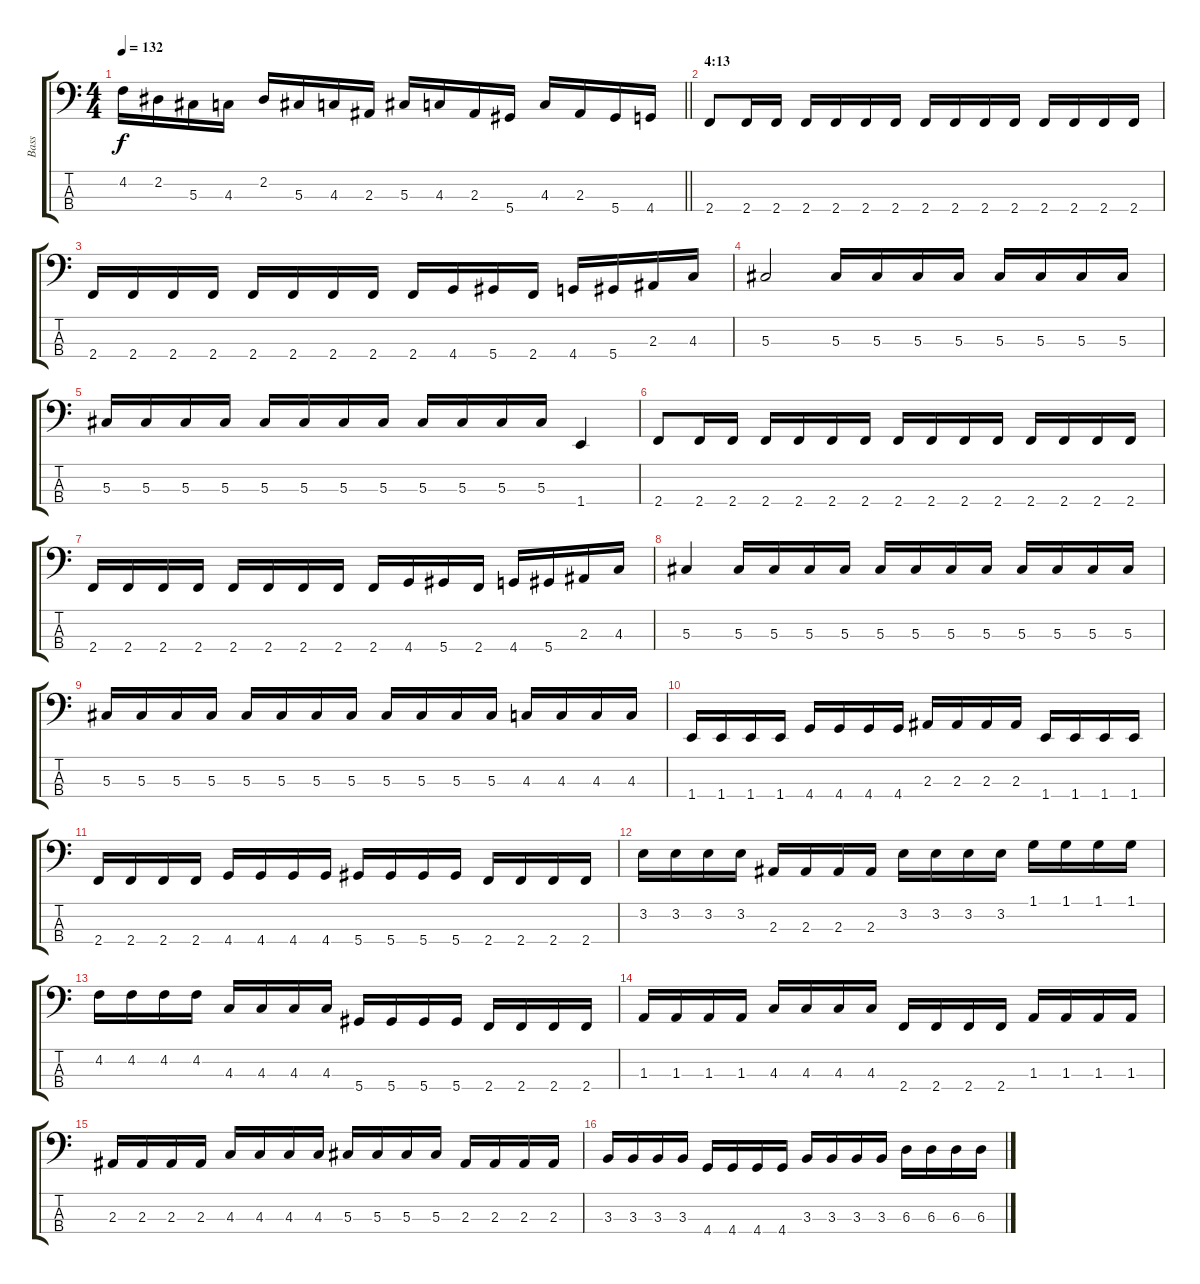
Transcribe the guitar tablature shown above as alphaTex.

\track ("Bass" "Bass") {instrument electricbassfinger}
\staff {score tabs}
\tuning (Gb2 Db2 Ab1 Eb1) {hide}
\ts (4 4)
\tempo 132
\clef f4
\barLineRight lightlight
\ks c
4.2.16{dy f} 2.2.16 5.3.16 4.3.16 2.2.16 5.3.16 4.3.16 2.3.16 5.3.16 4.3.16 2.3.16 5.4.16 4.3.16 2.3.16 5.4.16 4.4.16 |
\section ("" "4:13")
2.4.8 2.4.16 2.4.16 2.4.16 2.4.16 2.4.16 2.4.16 2.4.16 2.4.16 2.4.16 2.4.16 2.4.16 2.4.16 2.4.16 2.4.16 |
2.4.16 2.4.16 2.4.16 2.4.16 2.4.16 2.4.16 2.4.16 2.4.16 2.4.16 4.4.16 5.4.16 2.4.16 4.4.16 5.4.16 2.3.16 4.3.16 |
5.3.2 5.3.16 5.3.16 5.3.16 5.3.16 5.3.16 5.3.16 5.3.16 5.3.16 |
5.3.16 5.3.16 5.3.16 5.3.16 5.3.16 5.3.16 5.3.16 5.3.16 5.3.16 5.3.16 5.3.16 5.3.16 1.4.4 |
2.4.8 2.4.16 2.4.16 2.4.16 2.4.16 2.4.16 2.4.16 2.4.16 2.4.16 2.4.16 2.4.16 2.4.16 2.4.16 2.4.16 2.4.16 |
2.4.16 2.4.16 2.4.16 2.4.16 2.4.16 2.4.16 2.4.16 2.4.16 2.4.16 4.4.16 5.4.16 2.4.16 4.4.16 5.4.16 2.3.16 4.3.16 |
5.3.4 5.3.16 5.3.16 5.3.16 5.3.16 5.3.16 5.3.16 5.3.16 5.3.16 5.3.16 5.3.16 5.3.16 5.3.16 |
5.3.16 5.3.16 5.3.16 5.3.16 5.3.16 5.3.16 5.3.16 5.3.16 5.3.16 5.3.16 5.3.16 5.3.16 4.3.16 4.3.16 4.3.16 4.3.16 |
1.4.16 1.4.16 1.4.16 1.4.16 4.4.16 4.4.16 4.4.16 4.4.16 2.3.16 2.3.16 2.3.16 2.3.16 1.4.16 1.4.16 1.4.16 1.4.16 |
2.4.16 2.4.16 2.4.16 2.4.16 4.4.16 4.4.16 4.4.16 4.4.16 5.4.16 5.4.16 5.4.16 5.4.16 2.4.16 2.4.16 2.4.16 2.4.16 |
3.2.16 3.2.16 3.2.16 3.2.16 2.3.16 2.3.16 2.3.16 2.3.16 3.2.16 3.2.16 3.2.16 3.2.16 1.1.16 1.1.16 1.1.16 1.1.16 |
4.2.16 4.2.16 4.2.16 4.2.16 4.3.16 4.3.16 4.3.16 4.3.16 5.4.16 5.4.16 5.4.16 5.4.16 2.4.16 2.4.16 2.4.16 2.4.16 |
1.3.16 1.3.16 1.3.16 1.3.16 4.3.16 4.3.16 4.3.16 4.3.16 2.4.16 2.4.16 2.4.16 2.4.16 1.3.16 1.3.16 1.3.16 1.3.16 |
2.3.16 2.3.16 2.3.16 2.3.16 4.3.16 4.3.16 4.3.16 4.3.16 5.3.16 5.3.16 5.3.16 5.3.16 2.3.16 2.3.16 2.3.16 2.3.16 |
3.3.16 3.3.16 3.3.16 3.3.16 4.4.16 4.4.16 4.4.16 4.4.16 3.3.16 3.3.16 3.3.16 3.3.16 6.3.16 6.3.16 6.3.16 6.3.16
